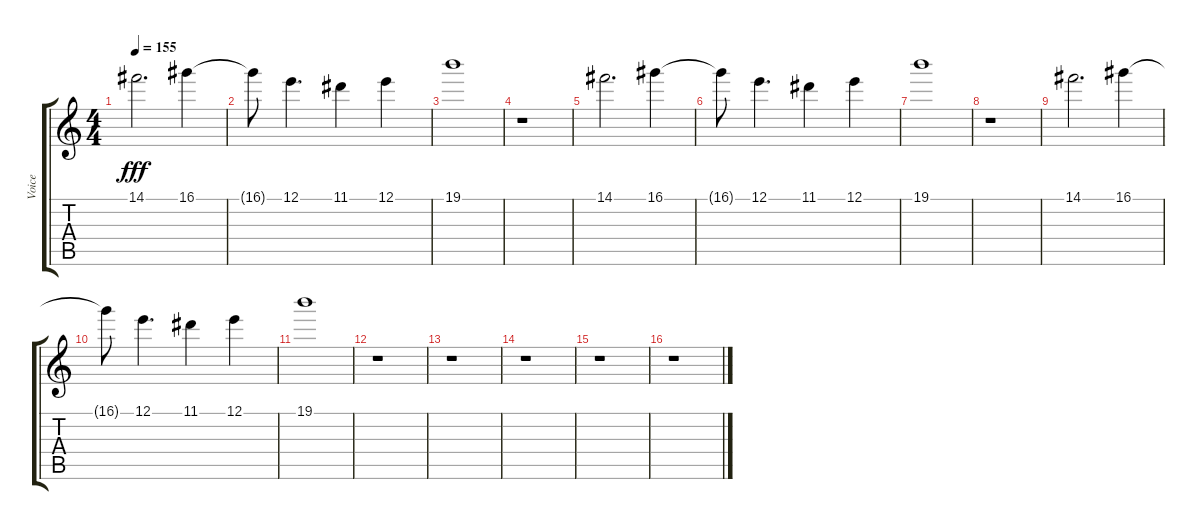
\track ("Voice" "Voice") {instrument electricguitarclean}
\staff {score tabs}
\tuning (E4 B3 G3 D3 A2 E2) {hide}
\ts (4 4)
\tempo 155
\clef g2
\ks c
14.1.2{d dy fff} 16.1.4 |
16.1{t}.8 12.1.4{d} 11.1.4 12.1.4 |
19.1.1 |
r.1 |
14.1.2{d} 16.1.4 |
16.1{t}.8 12.1.4{d} 11.1.4 12.1.4 |
19.1.1 |
r.1 |
14.1.2{d} 16.1.4 |
16.1{t}.8 12.1.4{d} 11.1.4 12.1.4 |
19.1.1 |
r.1 |
r.1 |
r.1 |
r.1 |
r.1
